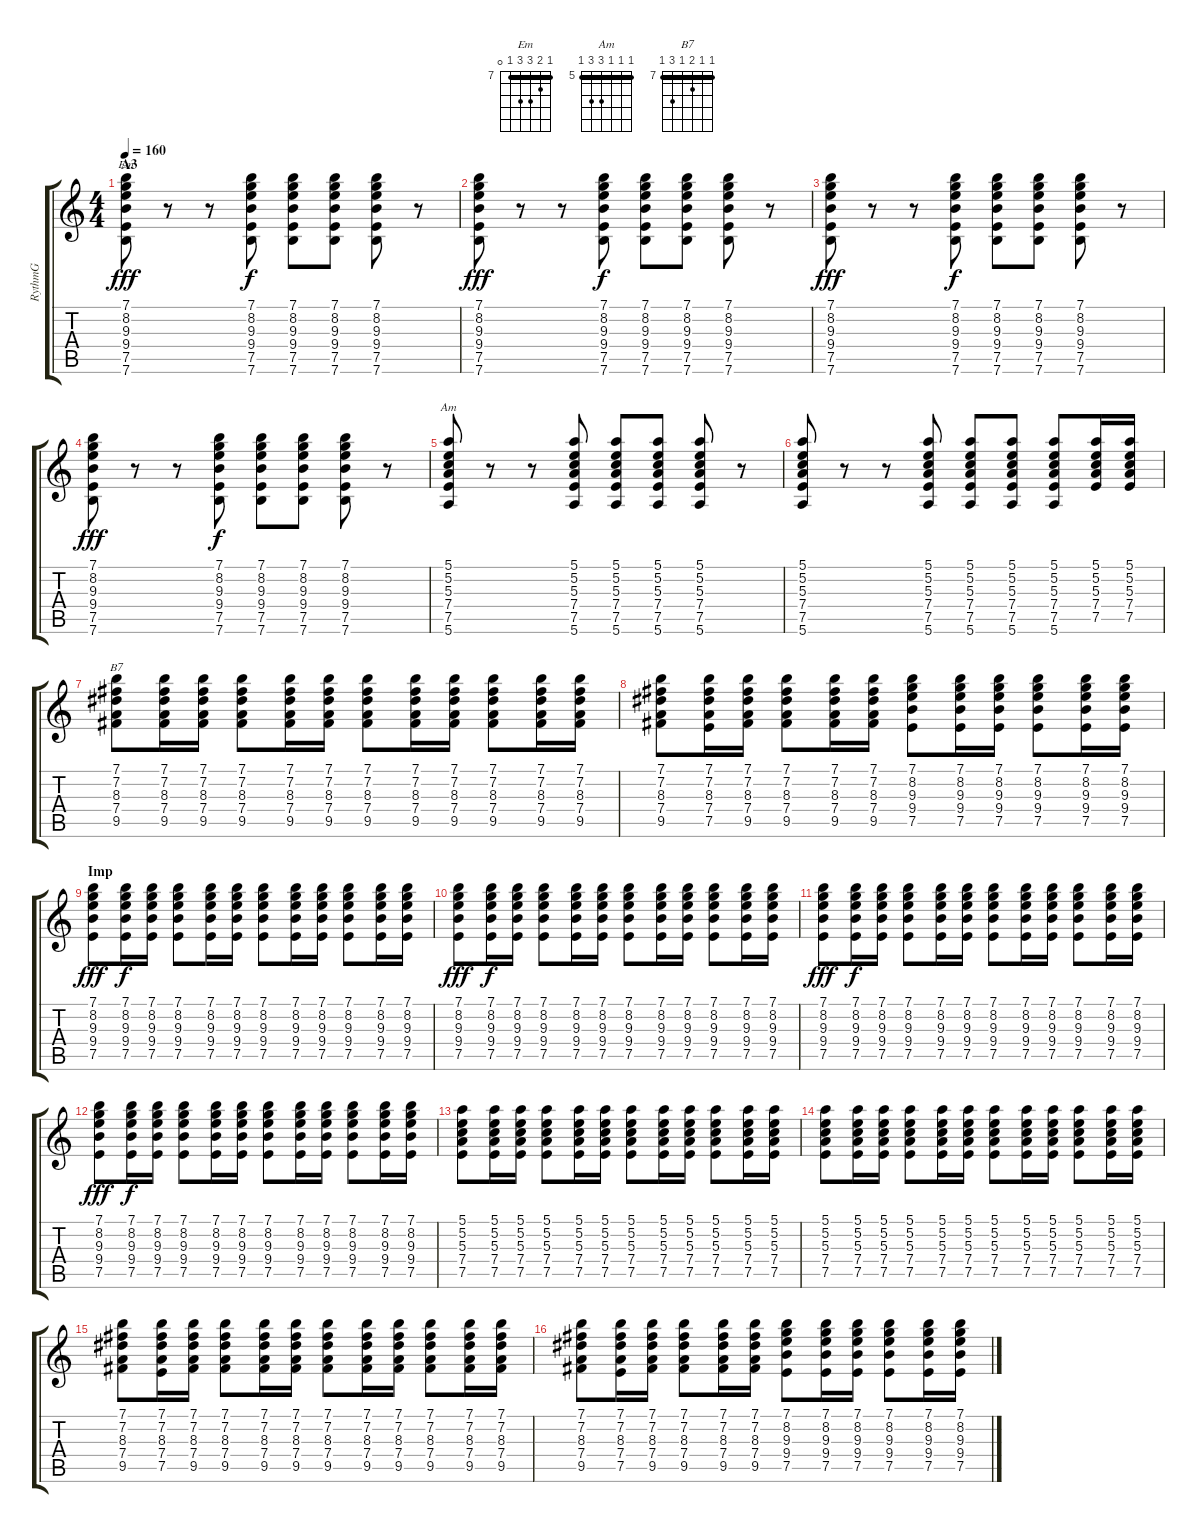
\track ("RythmG" "RythmG") {instrument acousticguitarsteel}
\staff {score tabs}
\tuning (E4 B3 G3 D3 A2 E2) {hide}
\chord ("Em" 7 8 9 9 7 0) {firstfret 7 barre 7}
\chord ("Am" 5 5 5 7 7 5) {firstfret 5 barre 5}
\chord ("B7" 7 7 8 7 9 7) {firstfret 7 barre 7}
\ts (4 4)
\section ("" "A3")
\tempo 160
\clef g2
\ks c
(7.1 8.2 9.3 9.4 7.5 7.6).8{ch "Em" dy fff} r.8 r.8 (7.1 8.2 9.3 9.4 7.5 7.6).8{dy f} (7.1 8.2 9.3 9.4 7.5 7.6).8 (7.1 8.2 9.3 9.4 7.5 7.6).8 (7.1 8.2 9.3 9.4 7.5 7.6).8 r.8 |
(7.1 8.2 9.3 9.4 7.5 7.6).8{dy fff} r.8 r.8 (7.1 8.2 9.3 9.4 7.5 7.6).8{dy f} (7.1 8.2 9.3 9.4 7.5 7.6).8 (7.1 8.2 9.3 9.4 7.5 7.6).8 (7.1 8.2 9.3 9.4 7.5 7.6).8 r.8 |
(7.1 8.2 9.3 9.4 7.5 7.6).8{dy fff} r.8 r.8 (7.1 8.2 9.3 9.4 7.5 7.6).8{dy f} (7.1 8.2 9.3 9.4 7.5 7.6).8 (7.1 8.2 9.3 9.4 7.5 7.6).8 (7.1 8.2 9.3 9.4 7.5 7.6).8 r.8 |
(7.1 8.2 9.3 9.4 7.5 7.6).8{dy fff} r.8 r.8 (7.1 8.2 9.3 9.4 7.5 7.6).8{dy f} (7.1 8.2 9.3 9.4 7.5 7.6).8 (7.1 8.2 9.3 9.4 7.5 7.6).8 (7.1 8.2 9.3 9.4 7.5 7.6).8 r.8 |
(5.1 5.2 5.3 7.4 7.5 5.6).8{ch "Am"} r.8 r.8 (5.1 5.2 5.3 7.4 7.5 5.6).8 (5.1 5.2 5.3 7.4 7.5 5.6).8 (5.1 5.2 5.3 7.4 7.5 5.6).8 (5.1 5.2 5.3 7.4 7.5 5.6).8 r.8 |
(5.1 5.2 5.3 7.4 7.5 5.6).8 r.8 r.8 (5.1 5.2 5.3 7.4 7.5 5.6).8 (5.1 5.2 5.3 7.4 7.5 5.6).8 (5.1 5.2 5.3 7.4 7.5 5.6).8 (5.1 5.2 5.3 7.4 7.5 5.6).8 (5.1 5.2 5.3 7.4 7.5).16 (5.1 5.2 5.3 7.4 7.5).16 |
(7.1 7.2 8.3 7.4 9.5).8{ch "B7"} (7.1 7.2 8.3 7.4 9.5).16 (7.1 7.2 8.3 7.4 9.5).16 (7.1 7.2 8.3 7.4 9.5).8 (7.1 7.2 8.3 7.4 9.5).16 (7.1 7.2 8.3 7.4 9.5).16 (7.1 7.2 8.3 7.4 9.5).8 (7.1 7.2 8.3 7.4 9.5).16 (7.1 7.2 8.3 7.4 9.5).16 (7.1 7.2 8.3 7.4 9.5).8 (7.1 7.2 8.3 7.4 9.5).16 (7.1 7.2 8.3 7.4 9.5).16 |
(7.1 7.2 8.3 7.4 9.5).8 (7.1 7.2 8.3 7.4 7.5).16 (7.1 7.2 8.3 7.4 9.5).16 (7.1 7.2 8.3 7.4 9.5).8 (7.1 7.2 8.3 7.4 9.5).16 (7.1 7.2 8.3 7.4 9.5).16 (7.1 8.2 9.3 9.4 7.5).8 (7.1 8.2 9.3 9.4 7.5).16 (7.1 8.2 9.3 9.4 7.5).16 (7.1 8.2 9.3 9.4 7.5).8 (7.1 8.2 9.3 9.4 7.5).16 (7.1 8.2 9.3 9.4 7.5).16 |
\section ("" "Imp")
(7.1 8.2 9.3 9.4 7.5).8{dy fff} (7.1 8.2 9.3 9.4 7.5).16{dy f} (7.1 8.2 9.3 9.4 7.5).16 (7.1 8.2 9.3 9.4 7.5).8 (7.1 8.2 9.3 9.4 7.5).16 (7.1 8.2 9.3 9.4 7.5).16 (7.1 8.2 9.3 9.4 7.5).8 (7.1 8.2 9.3 9.4 7.5).16 (7.1 8.2 9.3 9.4 7.5).16 (7.1 8.2 9.3 9.4 7.5).8 (7.1 8.2 9.3 9.4 7.5).16 (7.1 8.2 9.3 9.4 7.5).16 |
(7.1 8.2 9.3 9.4 7.5).8{dy fff} (7.1 8.2 9.3 9.4 7.5).16{dy f} (7.1 8.2 9.3 9.4 7.5).16 (7.1 8.2 9.3 9.4 7.5).8 (7.1 8.2 9.3 9.4 7.5).16 (7.1 8.2 9.3 9.4 7.5).16 (7.1 8.2 9.3 9.4 7.5).8 (7.1 8.2 9.3 9.4 7.5).16 (7.1 8.2 9.3 9.4 7.5).16 (7.1 8.2 9.3 9.4 7.5).8 (7.1 8.2 9.3 9.4 7.5).16 (7.1 8.2 9.3 9.4 7.5).16 |
(7.1 8.2 9.3 9.4 7.5).8{dy fff} (7.1 8.2 9.3 9.4 7.5).16{dy f} (7.1 8.2 9.3 9.4 7.5).16 (7.1 8.2 9.3 9.4 7.5).8 (7.1 8.2 9.3 9.4 7.5).16 (7.1 8.2 9.3 9.4 7.5).16 (7.1 8.2 9.3 9.4 7.5).8 (7.1 8.2 9.3 9.4 7.5).16 (7.1 8.2 9.3 9.4 7.5).16 (7.1 8.2 9.3 9.4 7.5).8 (7.1 8.2 9.3 9.4 7.5).16 (7.1 8.2 9.3 9.4 7.5).16 |
(7.1 8.2 9.3 9.4 7.5).8{dy fff} (7.1 8.2 9.3 9.4 7.5).16{dy f} (7.1 8.2 9.3 9.4 7.5).16 (7.1 8.2 9.3 9.4 7.5).8 (7.1 8.2 9.3 9.4 7.5).16 (7.1 8.2 9.3 9.4 7.5).16 (7.1 8.2 9.3 9.4 7.5).8 (7.1 8.2 9.3 9.4 7.5).16 (7.1 8.2 9.3 9.4 7.5).16 (7.1 8.2 9.3 9.4 7.5).8 (7.1 8.2 9.3 9.4 7.5).16 (7.1 8.2 9.3 9.4 7.5).16 |
(5.1 5.2 5.3 7.4 7.5).8 (5.1 5.2 5.3 7.4 7.5).16 (5.1 5.2 5.3 7.4 7.5).16 (5.1 5.2 5.3 7.4 7.5).8 (5.1 5.2 5.3 7.4 7.5).16 (5.1 5.2 5.3 7.4 7.5).16 (5.1 5.2 5.3 7.4 7.5).8 (5.1 5.2 5.3 7.4 7.5).16 (5.1 5.2 5.3 7.4 7.5).16 (5.1 5.2 5.3 7.4 7.5).8 (5.1 5.2 5.3 7.4 7.5).16 (5.1 5.2 5.3 7.4 7.5).16 |
(5.1 5.2 5.3 7.4 7.5).8 (5.1 5.2 5.3 7.4 7.5).16 (5.1 5.2 5.3 7.4 7.5).16 (5.1 5.2 5.3 7.4 7.5).8 (5.1 5.2 5.3 7.4 7.5).16 (5.1 5.2 5.3 7.4 7.5).16 (5.1 5.2 5.3 7.4 7.5).8 (5.1 5.2 5.3 7.4 7.5).16 (5.1 5.2 5.3 7.4 7.5).16 (5.1 5.2 5.3 7.4 7.5).8 (5.1 5.2 5.3 7.4 7.5).16 (5.1 5.2 5.3 7.4 7.5).16 |
(7.1 7.2 8.3 7.4 9.5).8 (7.1 7.2 8.3 7.4 7.5).16 (7.1 7.2 8.3 7.4 9.5).16 (7.1 7.2 8.3 7.4 9.5).8 (7.1 7.2 8.3 7.4 9.5).16 (7.1 7.2 8.3 7.4 9.5).16 (7.1 7.2 8.3 7.4 9.5).8 (7.1 7.2 8.3 7.4 9.5).16 (7.1 7.2 8.3 7.4 9.5).16 (7.1 7.2 8.3 7.4 9.5).8 (7.1 7.2 8.3 7.4 9.5).16 (7.1 7.2 8.3 7.4 9.5).16 |
(7.1 7.2 8.3 7.4 9.5).8 (7.1 7.2 8.3 7.4 7.5).16 (7.1 7.2 8.3 7.4 9.5).16 (7.1 7.2 8.3 7.4 9.5).8 (7.1 7.2 8.3 7.4 9.5).16 (7.1 7.2 8.3 7.4 9.5).16 (7.1 8.2 9.3 9.4 7.5).8 (7.1 8.2 9.3 9.4 7.5).16 (7.1 8.2 9.3 9.4 7.5).16 (7.1 8.2 9.3 9.4 7.5).8 (7.1 8.2 9.3 9.4 7.5).16 (7.1 8.2 9.3 9.4 7.5).16
